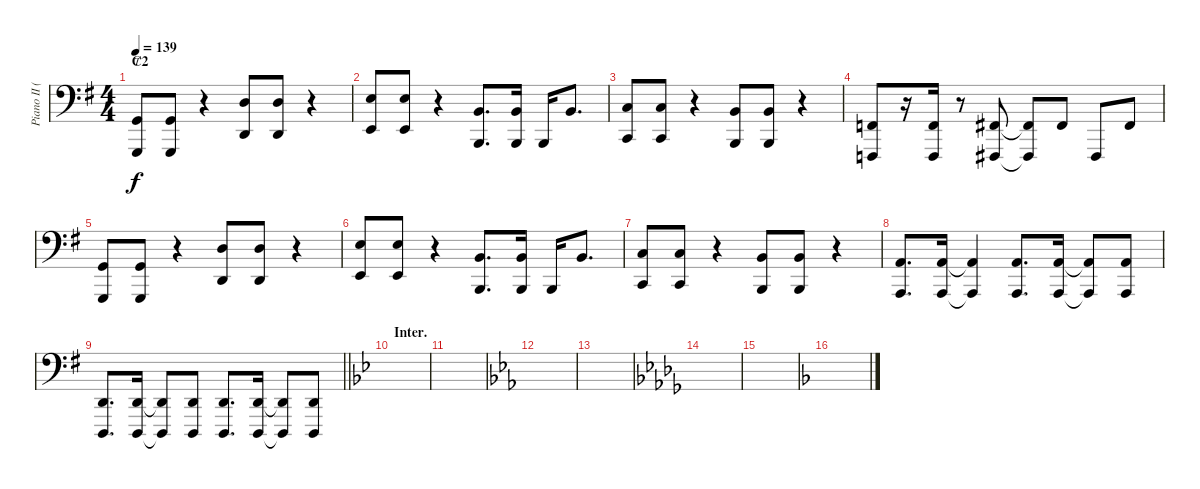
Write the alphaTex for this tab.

\track ("Piano II (Bass - Left Hand)" "Piano II (") {instrument acousticgrandpiano}
\staff {score}
\tuning (G2 D2 A1 D1) {hide}
\ts (4 4)
\section ("" "C2")
\tempo 139
\clef f4
\ks g
(0.1 5.4).8{tt dy f} (0.1 5.4).8 r.4 (7.1 0.2).8 (7.1 0.2).8 r.4 |
(9.1 2.2).8 (9.1 2.2).8 r.4 (4.1 2.3).8{d} (4.1 2.3).16 2.3.16 4.1.8{d} |
(5.1 3.3).8 (5.1 3.3).8 r.4 (4.1 2.3).8 (4.1 2.3).8 r.4 |
(3.2 3.4).8 r.16 (3.2 3.4).16 r.8 (4.2 4.4).8 (4.2{t} 4.4{t}).8 4.2.8 4.4.8 4.2.8 |
(0.1 5.4).8 (0.1 5.4).8 r.4 (7.1 0.2).8 (7.1 0.2).8 r.4 |
(9.1 2.2).8 (9.1 2.2).8 r.4 (4.1 9.4).8{d} (4.1 9.4).16 9.4.16 4.1.8{d} |
(5.1 3.3).8 (5.1 3.3).8 r.4 (4.1 2.3).8 (4.1 2.3).8 r.4 |
(2.1 0.3).8{d} (2.1 0.3).16 (2.1{t} 0.3{t}).4 (2.1 0.3).8{d} (2.1 0.3).16 (2.1{t} 0.3{t}).8 (2.1 0.3).8 |
\barLineRight lightlight
(0.2 0.4).8{d} (0.2 0.4).16 (0.2{t} 0.4{t}).8 (0.2 0.4).8 (0.2 0.4).8{d} (0.2 0.4).16 (0.2{t} 0.4{t}).8 (0.2 0.4).8 |
\section ("" "Inter.")
\ks bb
|
|
\ks eb
|
|
\ks db
|
|
\ks f
